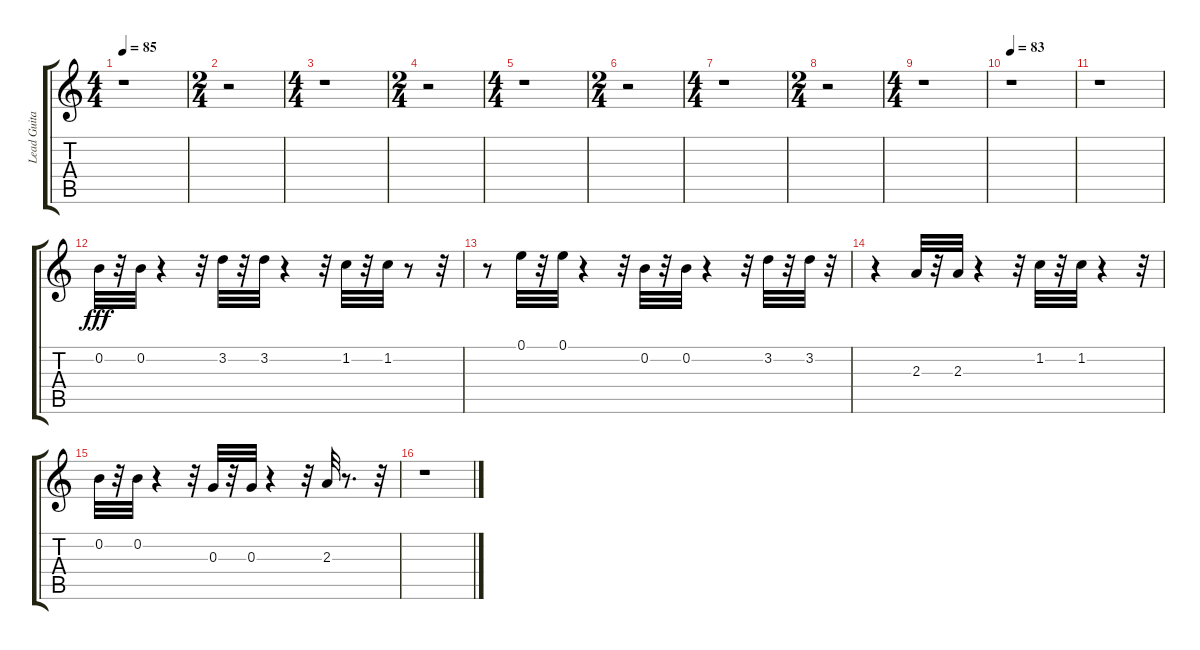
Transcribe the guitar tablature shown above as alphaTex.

\track ("Lead Guitar" "Lead Guita") {instrument overdrivenguitar}
\staff {score tabs}
\tuning (E4 B3 G3 D3 A2 D2) {hide}
\ts (4 4)
\tempo 85
\clef g2
\ks c
r.1{dy ff} |
\ts (2 4)
r.2 |
\ts (4 4)
r.1 |
\ts (2 4)
r.2 |
\ts (4 4)
r.1 |
\ts (2 4)
r.2 |
\ts (4 4)
r.1 |
\ts (2 4)
r.2 |
\ts (4 4)
r.1 |
\tempo 83
r.1 |
r.1 |
0.2.32{dy fff} r.32 0.2.32 r.4 r.32 3.2.32 r.32 3.2.32 r.4 r.32 1.2.32 r.32 1.2.32 r.8 r.32 |
r.8 0.1.32 r.32 0.1.32 r.4 r.32 0.2.32 r.32 0.2.32 r.4 r.32 3.2.32 r.32 3.2.32 r.32 |
r.4 2.3.32 r.32 2.3.32 r.4 r.32 1.2.32 r.32 1.2.32 r.4 r.32 |
0.2.32 r.32 0.2.32 r.4 r.32 0.3.32 r.32 0.3.32 r.4 r.32 2.3.32 r.8{d} r.32 |
r.1
